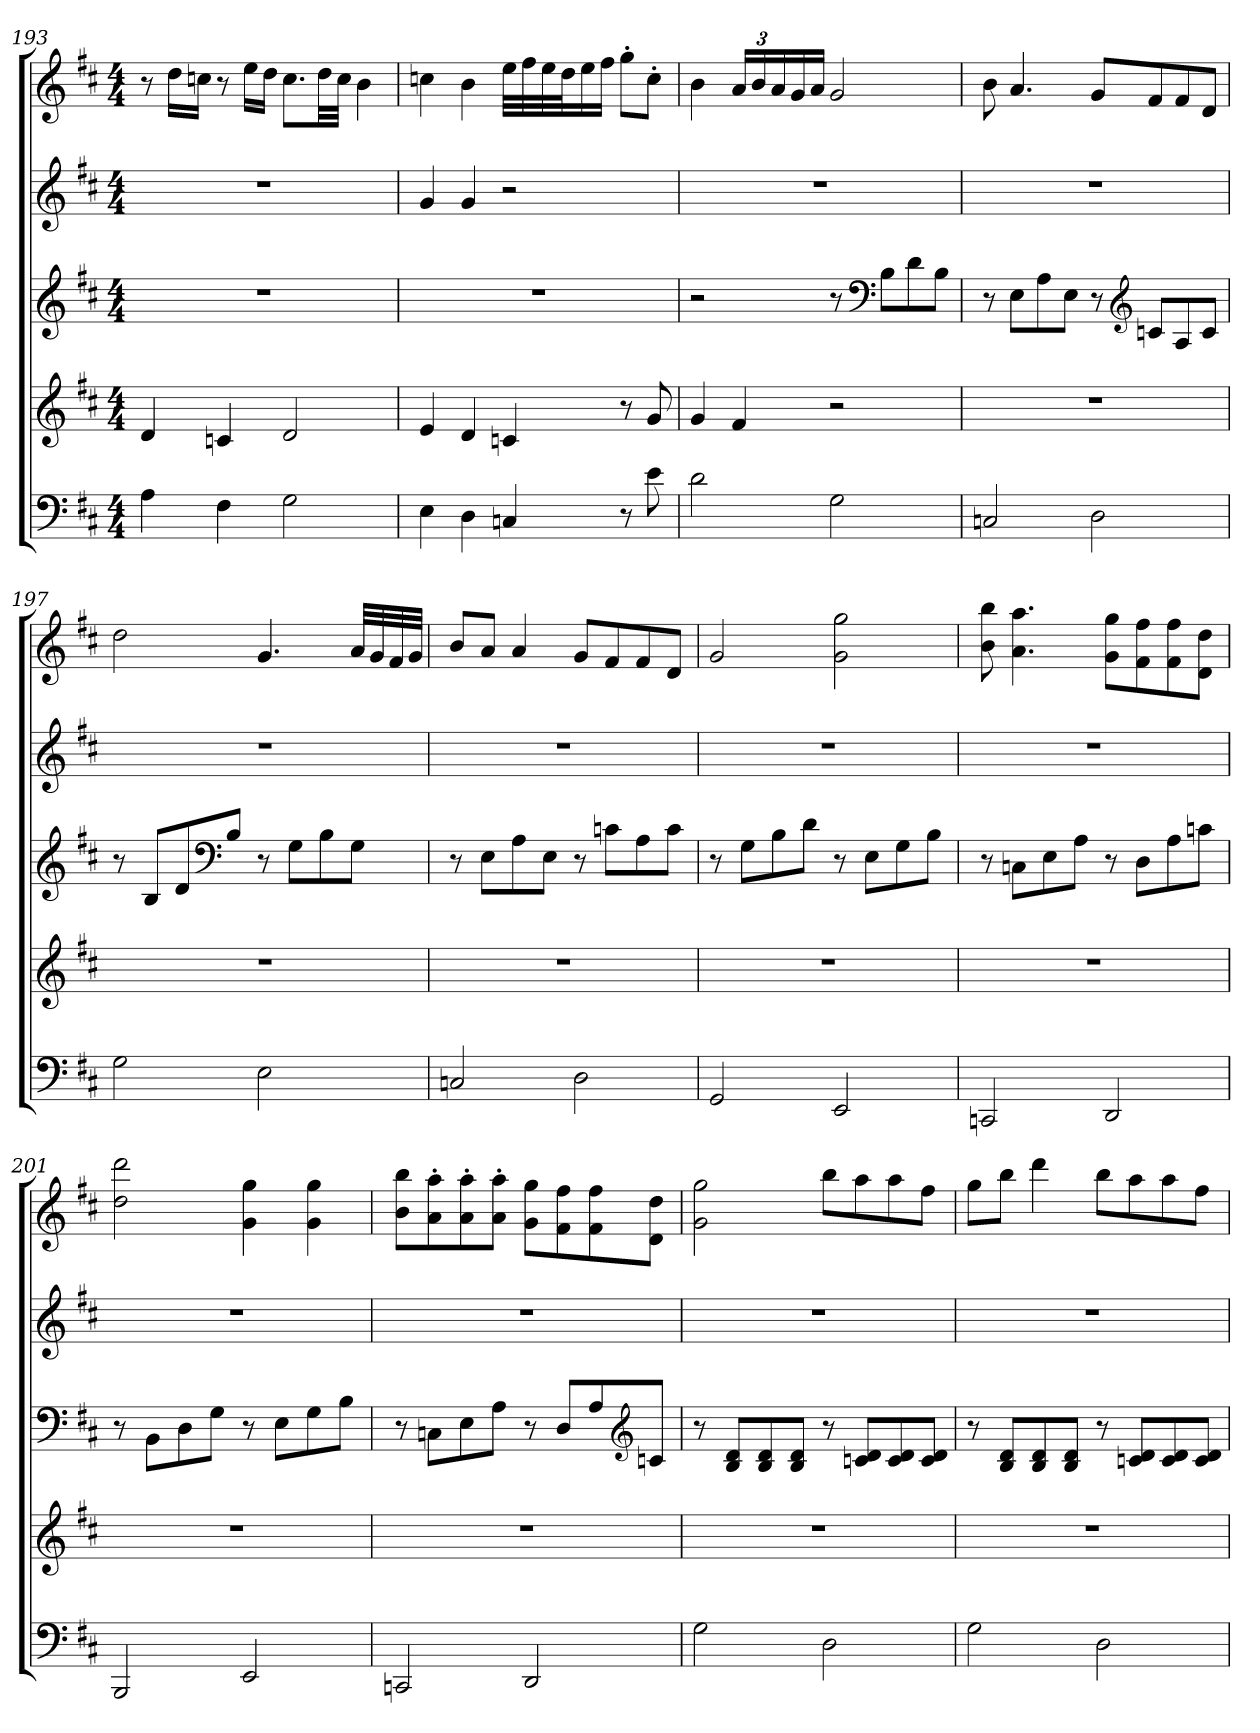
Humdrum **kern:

**kern	**kern	**kern	**kern	**kern
*part5	*part4	*part3	*part2	*part1
*staff5	*staff4	*staff3	*staff2	*staff1
*clefF4	*clefG2	*clefG2	*clefG2	*clefG2
*k[f#c#]	*k[f#c#]	*k[f#c#]	*k[f#c#]	*k[f#c#]
*M4/4	*M4/4	*M4/4	*M4/4	*M4/4
*MM80	*MM80	*MM80	*MM80	*MM80
=193	=193	=193	=193	=193
4A\	4d/	1r	1r	8r
.	.	.	.	16dd\LL
.	.	.	.	16ccn\JJ
4F#\	4cn/	.	.	8r
.	.	.	.	16ee\LL
.	.	.	.	16dd\JJ
2G\	2d/	.	.	8.cc\L
.	.	.	.	32dd\LL
.	.	.	.	32cc\JJJ
.	.	.	.	4b\
!!LO:LB:g=z
=194	=194	=194	=194	=194
*	*	*	*	*MM78
4E\	4e/	1r	4g/	4ccn\
4D\	4d/	.	4g/	4b\
4Cn/	4cn/	.	2r	32ee\LLL
.	.	.	.	32ff#\
.	.	.	.	32ee\
.	.	.	.	32dd\J
.	.	.	.	16ee\
.	.	.	.	16ff#\JJ
8r	8r	.	.	8gg'\L
*	*	*	*	*MM78
8e\	8g/	.	.	8cc'\J
=195	=195	=195	=195	=195
*	*	*	*	*MM80
2d\	4g/	2r	1r	4b\
*	*	*	*	*Xbrackettup
.	4f#/	.	.	24a/LL
.	.	.	.	24b/
.	.	.	.	24a/
.	.	.	.	16g/
*	*	*	*	*MM78
.	.	.	.	16a/JJ
*	*	*	*	*MM80
2G\	2r	8r	.	2g/
*	*	*clefF4	*	*
.	.	8B\L	.	.
.	.	8d\	.	.
.	.	8B\J	.	.
=196	=196	=196	=196	=196
*	*	*	*	*MM80
2Cn/	1r	8r	1r	8b\
.	.	8E\L	.	4.a/
.	.	8A\	.	.
.	.	8E\J	.	.
2D\	.	8r	.	8g/L
*	*	*clefG2	*	*
.	.	8cn/L	.	8f#/
.	.	8A/	.	8f#/
.	.	8c/J	.	8d/J
!!LO:PB:g=z
=197	=197	=197	=197	=197
*	*	*	*	*MM80
2G\	1r	8r	1r	2dd\
.	.	8B/L	.	.
.	.	8d/	.	.
*	*	*clefF4	*	*
.	.	8B/J	.	.
2E\	.	8r	.	4.g/
.	.	8G\L	.	.
.	.	8B\	.	.
.	.	8G\J	.	32a/LLL
.	.	.	.	32g/
.	.	.	.	32f#/
*	*	*	*	*MM78
.	.	.	.	32g/JJJ
=198	=198	=198	=198	=198
*	*	*	*	*MM80
2Cn/	1r	8r	1r	8b/L
.	.	8E\L	.	8a/J
.	.	8A\	.	4a/
.	.	8E\J	.	.
2D\	.	8r	.	8g/L
.	.	8cn\L	.	8f#/
.	.	8A\	.	8f#/
.	.	8c\J	.	8d/J
=199	=199	=199	=199	=199
*	*	*	*	*MM80
2GG/	1r	8r	1r	2g/
.	.	8G\L	.	.
.	.	8B\	.	.
.	.	8d\J	.	.
2EE/	.	8r	.	2g\ 2gg\
.	.	8E\L	.	.
.	.	8G\	.	.
.	.	8B\J	.	.
=200	=200	=200	=200	=200
*	*	*	*	*MM80
2CCn/	1r	8r	1r	8b\ 8bb\
.	.	8Cn\L	.	4.a\ 4.aa\
.	.	8E\	.	.
.	.	8A\J	.	.
2DD/	.	8r	.	8g\ 8gg\L
.	.	8D\L	.	8f#\ 8ff#\
.	.	8A\	.	8f#\ 8ff#\
.	.	8cn\J	.	8d\ 8dd\J
!!LO:LB:g=z
=201	=201	=201	=201	=201
*	*	*	*	*MM80
2BBB/	1r	8r	1r	2dd\ 2ddd\
.	.	8BB\L	.	.
.	.	8D\	.	.
.	.	8G\J	.	.
2EE/	.	8r	.	4g\ 4gg\
.	.	8E\L	.	.
.	.	8G\	.	4g\ 4gg\
.	.	8B\J	.	.
=202	=202	=202	=202	=202
*	*	*	*	*MM80
2CCn/	1r	8r	1r	8b\ 8bb\L
.	.	8Cn\L	.	8a\' 8aa\'
.	.	8E\	.	8a\' 8aa\'
.	.	8A\J	.	8a\' 8aa\'J
2DD/	.	8r	.	8g\ 8gg\L
.	.	8D/L	.	8f#\ 8ff#\
.	.	8A/	.	8f#\ 8ff#\
*	*	*clefG2	*	*
.	.	8cn/J	.	8d\ 8dd\J
=203	=203	=203	=203	=203
*	*	*	*	*MM80
2G\	1r	8r	1r	2g\ 2gg\
.	.	8B/ 8d/L	.	.
.	.	8B/ 8d/	.	.
.	.	8B/ 8d/J	.	.
2D\	.	8r	.	8bb\L
.	.	8cn/ 8d/L	.	8aa\
.	.	8c/ 8d/	.	8aa\
.	.	8c/ 8d/J	.	8ff#\J
!!LO:PB:g=z
=204	=204	=204	=204	=204
2G\	1r	8r	1r	8gg\L
.	.	8B/ 8d/L	.	8bb\J
.	.	8B/ 8d/	.	4ddd\
.	.	8B/ 8d/J	.	.
2D\	.	8r	.	8bb\L
.	.	8cn/ 8d/L	.	8aa\
.	.	8c/ 8d/	.	8aa\
.	.	8c/ 8d/J	.	8ff#\J
=	=	=	=	=
*-	*-	*-	*-	*-
